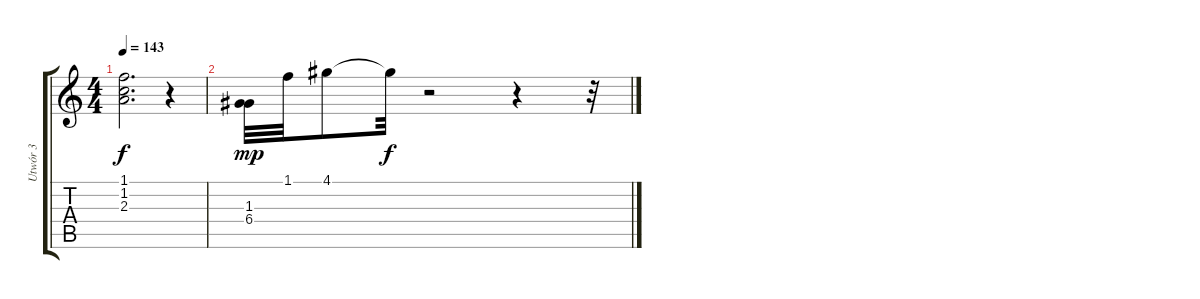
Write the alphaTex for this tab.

\track ("Utwór 3" "Utwór 3") {instrument electricguitarjazz}
\staff {score tabs}
\tuning (E4 B3 G3 D3 A2 E2) {hide}
\ts (4 4)
\tempo 143
\clef g2
\ks c
(1.1{t} 1.2{t} 2.3{t}).2{d dy f} r.4 |
(1.3 6.4).32{dy mp} 1.1.32 4.1.8 4.1{t}.32{dy f} r.2 r.4 r.32
